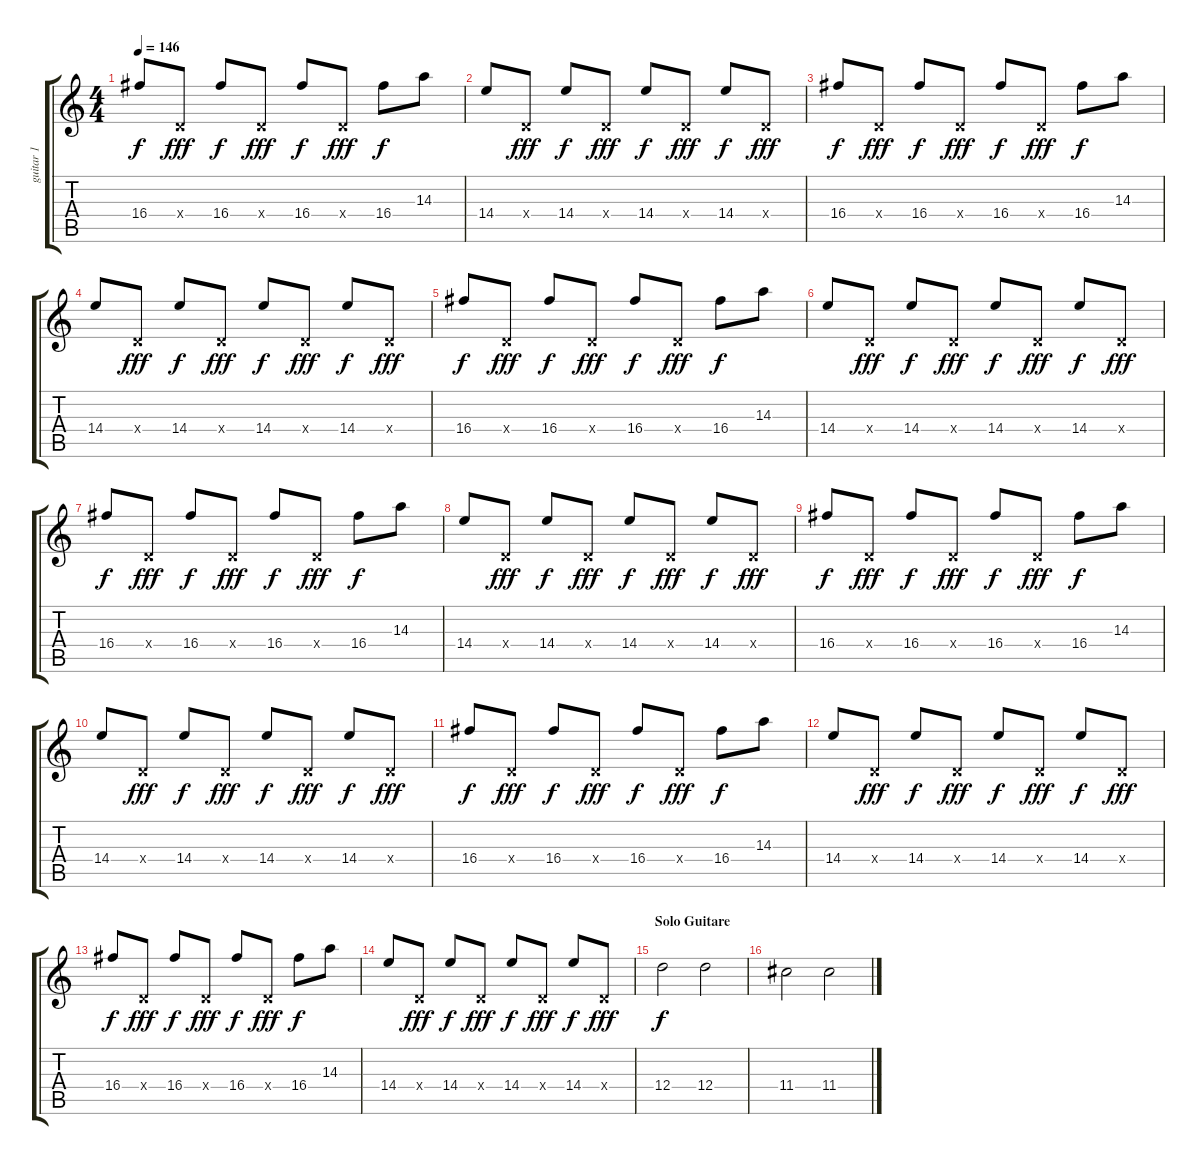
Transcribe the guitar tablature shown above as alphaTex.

\track ("guitar 1" "guitar 1") {instrument distortionguitar}
\staff {score tabs}
\tuning (E4 B3 G3 D3 A2 E2) {hide}
\ts (4 4)
\tempo 146
\clef g2
\ks c
16.4.8{dy f} 0.4{x}.8{dy fff} 16.4.8{dy f} 0.4{x}.8{dy fff} 16.4.8{dy f} 0.4{x}.8{dy fff} 16.4.8{dy f} 14.3.8 |
14.4.8 0.4{x}.8{dy fff} 14.4.8{dy f} 0.4{x}.8{dy fff} 14.4.8{dy f} 0.4{x}.8{dy fff} 14.4.8{dy f} 0.4{x}.8{dy fff} |
16.4.8{dy f} 0.4{x}.8{dy fff} 16.4.8{dy f} 0.4{x}.8{dy fff} 16.4.8{dy f} 0.4{x}.8{dy fff} 16.4.8{dy f} 14.3.8 |
14.4.8 0.4{x}.8{dy fff} 14.4.8{dy f} 0.4{x}.8{dy fff} 14.4.8{dy f} 0.4{x}.8{dy fff} 14.4.8{dy f} 0.4{x}.8{dy fff} |
16.4.8{dy f} 0.4{x}.8{dy fff} 16.4.8{dy f} 0.4{x}.8{dy fff} 16.4.8{dy f} 0.4{x}.8{dy fff} 16.4.8{dy f} 14.3.8 |
14.4.8 0.4{x}.8{dy fff} 14.4.8{dy f} 0.4{x}.8{dy fff} 14.4.8{dy f} 0.4{x}.8{dy fff} 14.4.8{dy f} 0.4{x}.8{dy fff} |
16.4.8{dy f} 0.4{x}.8{dy fff} 16.4.8{dy f} 0.4{x}.8{dy fff} 16.4.8{dy f} 0.4{x}.8{dy fff} 16.4.8{dy f} 14.3.8 |
14.4.8 0.4{x}.8{dy fff} 14.4.8{dy f} 0.4{x}.8{dy fff} 14.4.8{dy f} 0.4{x}.8{dy fff} 14.4.8{dy f} 0.4{x}.8{dy fff} |
16.4.8{dy f} 0.4{x}.8{dy fff} 16.4.8{dy f} 0.4{x}.8{dy fff} 16.4.8{dy f} 0.4{x}.8{dy fff} 16.4.8{dy f} 14.3.8 |
14.4.8 0.4{x}.8{dy fff} 14.4.8{dy f} 0.4{x}.8{dy fff} 14.4.8{dy f} 0.4{x}.8{dy fff} 14.4.8{dy f} 0.4{x}.8{dy fff} |
16.4.8{dy f} 0.4{x}.8{dy fff} 16.4.8{dy f} 0.4{x}.8{dy fff} 16.4.8{dy f} 0.4{x}.8{dy fff} 16.4.8{dy f} 14.3.8 |
14.4.8 0.4{x}.8{dy fff} 14.4.8{dy f} 0.4{x}.8{dy fff} 14.4.8{dy f} 0.4{x}.8{dy fff} 14.4.8{dy f} 0.4{x}.8{dy fff} |
16.4.8{dy f} 0.4{x}.8{dy fff} 16.4.8{dy f} 0.4{x}.8{dy fff} 16.4.8{dy f} 0.4{x}.8{dy fff} 16.4.8{dy f} 14.3.8 |
14.4.8 0.4{x}.8{dy fff} 14.4.8{dy f} 0.4{x}.8{dy fff} 14.4.8{dy f} 0.4{x}.8{dy fff} 14.4.8{dy f} 0.4{x}.8{dy fff} |
\section ("" "Solo Guitare")
12.4.2{dy f} 12.4.2 |
11.4.2 11.4.2
